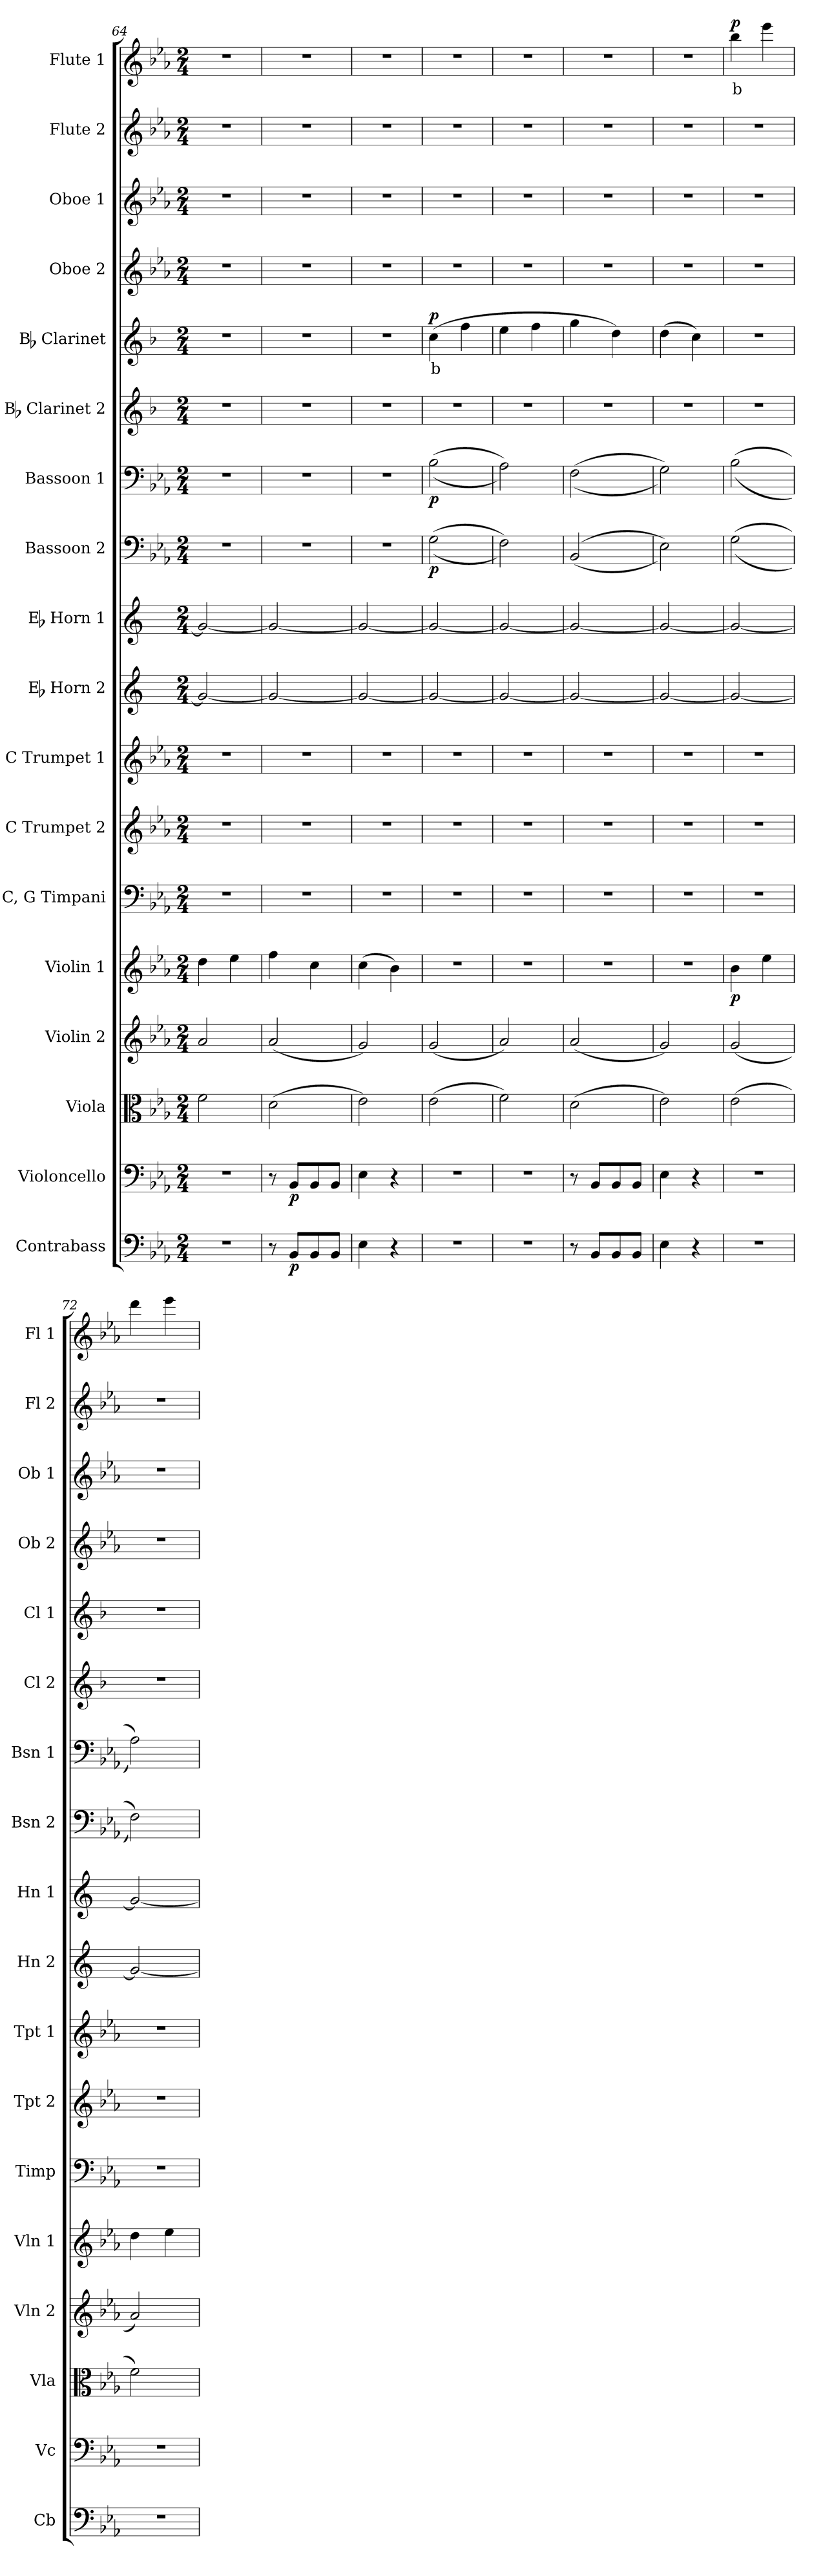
**kern	**dynam	**kern	**dynam	**kern	**kern	**kern	**dynam	**kern	**kern	**kern	**kern	**kern	**kern	**dynam	**kern	**dynam	**kern	**kern	**text	**dynam	**kern	**kern	**kern	**kern	**text	**dynam
*part18	*part18	*part17	*part17	*part16	*part15	*part14	*part14	*part13	*part12	*part11	*part10	*part9	*part8	*part8	*part7	*part7	*part6	*part5	*part5	*part5	*part4	*part3	*part2	*part1	*part1	*part1
*staff18	*staff18	*staff17	*staff17	*staff16	*staff15	*staff14	*staff14	*staff13	*staff12	*staff11	*staff10	*staff9	*staff8	*staff8	*staff7	*staff7	*staff6	*staff5	*staff5	*staff5	*staff4	*staff3	*staff2	*staff1	*staff1	*staff1
*I"Contrabass	*	*I"Violoncello	*	*I"Viola	*I"Violin 2	*I"Violin 1	*	*I"C, G Timpani	*I"C Trumpet 2	*I"C Trumpet 1	*I"Eb Horn 2	*I"Eb Horn 1	*I"Bassoon 2	*	*I"Bassoon 1	*	*I"Bb Clarinet 2	*I"Bb Clarinet	*	*	*I"Oboe 2	*I"Oboe 1	*I"Flute 2	*I"Flute 1	*	*
*I'Cb	*	*I'Vc	*	*I'Vla	*I'Vln 2	*I'Vln 1	*	*I'Timp	*I'Tpt 2	*I'Tpt 1	*I'Hn 2	*I'Hn 1	*I'Bsn 2	*	*I'Bsn 1	*	*I'Cl 2	*I'Cl 1	*	*	*I'Ob 2	*I'Ob 1	*I'Fl 2	*I'Fl 1	*	*
*clefF4	*	*clefF4	*	*clefC3	*clefG2	*clefG2	*	*clefF4	*clefG2	*clefG2	*clefG2	*clefG2	*clefF4	*	*clefF4	*	*clefG2	*clefG2	*	*	*clefG2	*clefG2	*clefG2	*clefG2	*	*
*ITrd7c12	*	*	*	*	*	*	*	*	*	*	*ITrd5c9	*ITrd5c9	*	*	*	*	*ITrd1c2	*ITrd1c2	*	*	*	*	*	*	*	*
*k[b-e-a-]	*	*k[b-e-a-]	*	*k[b-e-a-]	*k[b-e-a-]	*k[b-e-a-]	*	*k[b-e-a-]	*k[b-e-a-]	*k[b-e-a-]	*k[b-e-a-]	*k[b-e-a-]	*k[b-e-a-]	*	*k[b-e-a-]	*	*k[b-e-a-]	*k[b-e-a-]	*	*	*k[b-e-a-]	*k[b-e-a-]	*k[b-e-a-]	*k[b-e-a-]	*	*
*M2/4	*	*M2/4	*	*M2/4	*M2/4	*M2/4	*	*M2/4	*M2/4	*M2/4	*M2/4	*M2/4	*M2/4	*	*M2/4	*	*M2/4	*M2/4	*	*	*M2/4	*M2/4	*M2/4	*M2/4	*	*
=64	=64	=64	=64	=64	=64	=64	=64	=64	=64	=64	=64	=64	=64	=64	=64	=64	=64	=64	=64	=64	=64	=64	=64	=64	=64	=64
2r	.	2r	.	2f\	2a-/	4dd\	.	2r	2r	2r	2B-/_	2B-/_	2r	.	2r	.	2r	2r	.	.	2r	2r	2r	2r	.	.
.	.	.	.	.	.	4ee-\	.	.	.	.	.	.	.	.	.	.	.	.	.	.	.	.	.	.	.	.
=65	=65	=65	=65	=65	=65	=65	=65	=65	=65	=65	=65	=65	=65	=65	=65	=65	=65	=65	=65	=65	=65	=65	=65	=65	=65	=65
8r	.	8r	.	(2d\	(2a-/	4ff\	.	2r	2r	2r	2B-/_	2B-/_	2r	.	2r	.	2r	2r	.	.	2r	2r	2r	2r	.	.
!	!LO:DY:b	!	!LO:DY:b	!	!	!	!	!	!	!	!	!	!	!	!	!	!	!	!	!	!	!	!	!	!	!
8BBB-/L	p	8BB-/L	p	.	.	.	.	.	.	.	.	.	.	.	.	.	.	.	.	.	.	.	.	.	.	.
8BBB-/	.	8BB-/	.	.	.	4cc\	.	.	.	.	.	.	.	.	.	.	.	.	.	.	.	.	.	.	.	.
8BBB-/J	.	8BB-/J	.	.	.	.	.	.	.	.	.	.	.	.	.	.	.	.	.	.	.	.	.	.	.	.
=66	=66	=66	=66	=66	=66	=66	=66	=66	=66	=66	=66	=66	=66	=66	=66	=66	=66	=66	=66	=66	=66	=66	=66	=66	=66	=66
4EE-\	.	4E-\	.	2e-\)	2g/)	(4cc\	.	2r	2r	2r	2B-/_	2B-/_	2r	.	2r	.	2r	2r	.	.	2r	2r	2r	2r	.	.
4r	.	4r	.	.	.	4b-\)	.	.	.	.	.	.	.	.	.	.	.	.	.	.	.	.	.	.	.	.
=67	=67	=67	=67	=67	=67	=67	=67	=67	=67	=67	=67	=67	=67	=67	=67	=67	=67	=67	=67	=67	=67	=67	=67	=67	=67	=67
!	!	!	!	!	!	!	!	!	!	!	!	!	!	!LO:DY:b	!	!LO:DY:b	!	!	!LO:LY:b:color=#FF0000	!LO:DY:b	!	!	!	!	!	!
2r	.	2r	.	(2e-\	(2g/	2r	.	2r	2r	2r	2B-/_	2B-/_	((2G\	p	((2B-\	p	2r	(4b-\	b	p	2r	2r	2r	2r	.	.
.	.	.	.	.	.	.	.	.	.	.	.	.	.	.	.	.	.	4ee-\	.	.	.	.	.	.	.	.
=68	=68	=68	=68	=68	=68	=68	=68	=68	=68	=68	=68	=68	=68	=68	=68	=68	=68	=68	=68	=68	=68	=68	=68	=68	=68	=68
2r	.	2r	.	2f\)	2a-/)	2r	.	2r	2r	2r	2B-/_	2B-/_	2F\))	.	2A-\))	.	2r	4dd\	.	.	2r	2r	2r	2r	.	.
.	.	.	.	.	.	.	.	.	.	.	.	.	.	.	.	.	.	4ee-\	.	.	.	.	.	.	.	.
=69	=69	=69	=69	=69	=69	=69	=69	=69	=69	=69	=69	=69	=69	=69	=69	=69	=69	=69	=69	=69	=69	=69	=69	=69	=69	=69
8r	.	8r	.	(2d\	(2a-/	2r	.	2r	2r	2r	2B-/_	2B-/_	((2BB-/	.	((2F\	.	2r	4ff\	.	.	2r	2r	2r	2r	.	.
8BBB-/L	.	8BB-/L	.	.	.	.	.	.	.	.	.	.	.	.	.	.	.	.	.	.	.	.	.	.	.	.
8BBB-/	.	8BB-/	.	.	.	.	.	.	.	.	.	.	.	.	.	.	.	4cc\)	.	.	.	.	.	.	.	.
8BBB-/J	.	8BB-/J	.	.	.	.	.	.	.	.	.	.	.	.	.	.	.	.	.	.	.	.	.	.	.	.
=70	=70	=70	=70	=70	=70	=70	=70	=70	=70	=70	=70	=70	=70	=70	=70	=70	=70	=70	=70	=70	=70	=70	=70	=70	=70	=70
4EE-\	.	4E-\	.	2e-\)	2g/)	2r	.	2r	2r	2r	2B-/_	2B-/_	2E-\))	.	2G\))	.	2r	(4cc\	.	.	2r	2r	2r	2r	.	.
4r	.	4r	.	.	.	.	.	.	.	.	.	.	.	.	.	.	.	4b-\)	.	.	.	.	.	.	.	.
=71	=71	=71	=71	=71	=71	=71	=71	=71	=71	=71	=71	=71	=71	=71	=71	=71	=71	=71	=71	=71	=71	=71	=71	=71	=71	=71
!	!	!	!	!	!	!	!LO:DY:b	!	!	!	!	!	!	!	!	!	!	!	!	!	!	!	!	!	!LO:LY:b:color=#FF0000	!LO:DY:b
2r	.	2r	.	(2e-\	(2g/	4b-\	p	2r	2r	2r	2B-/_	2B-/_	((2G\	.	((2B-\	.	2r	2r	.	.	2r	2r	2r	4bb-\	b	p
.	.	.	.	.	.	4ee-\	.	.	.	.	.	.	.	.	.	.	.	.	.	.	.	.	.	4eee-\	.	.
=72	=72	=72	=72	=72	=72	=72	=72	=72	=72	=72	=72	=72	=72	=72	=72	=72	=72	=72	=72	=72	=72	=72	=72	=72	=72	=72
2r	.	2r	.	2f\)	2a-/)	4dd\	.	2r	2r	2r	2B-/_	2B-/_	2F\))	.	2A-\))	.	2r	2r	.	.	2r	2r	2r	4ddd\	.	.
.	.	.	.	.	.	4ee-\	.	.	.	.	.	.	.	.	.	.	.	.	.	.	.	.	.	4eee-\	.	.
=	=	=	=	=	=	=	=	=	=	=	=	=	=	=	=	=	=	=	=	=	=	=	=	=	=	=
*-	*-	*-	*-	*-	*-	*-	*-	*-	*-	*-	*-	*-	*-	*-	*-	*-	*-	*-	*-	*-	*-	*-	*-	*-	*-	*-
